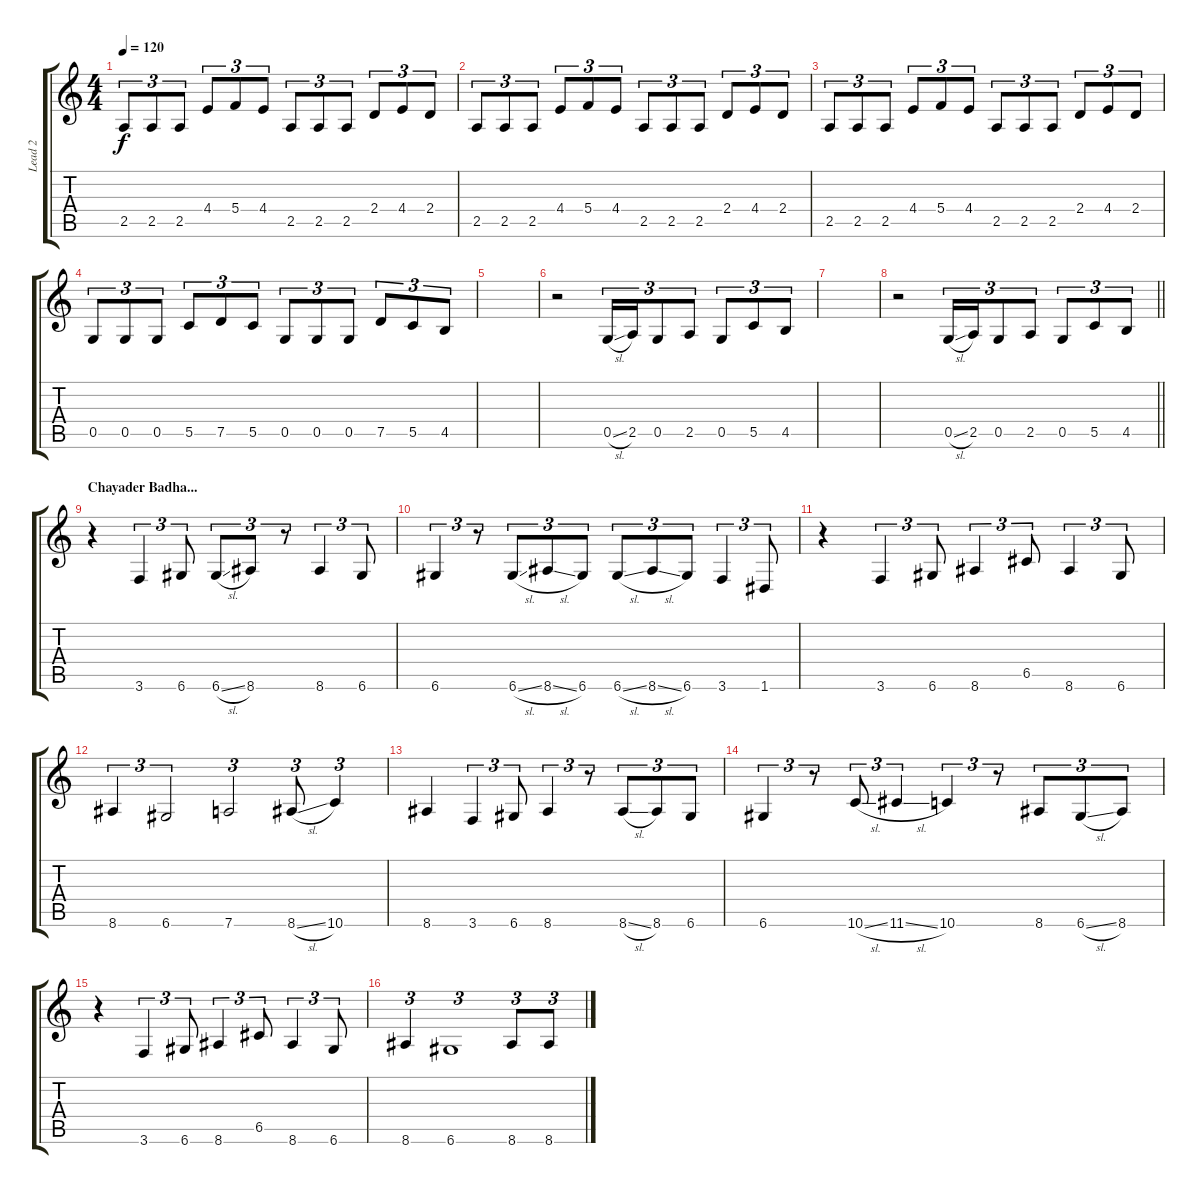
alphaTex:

\track ("Lead 2" "Lead 2") {instrument distortionguitar}
\staff {score tabs}
\tuning (D4 A3 F3 C3 G2 D2) {hide}
\ts (4 4)
\tempo 120
\clef g2
\ks c
2.5.8{tu (3 2) dy f} 2.5.8{tu (3 2)} 2.5.8{tu (3 2)} 4.4.8{tu (3 2)} 5.4.8{tu (3 2)} 4.4.8{tu (3 2)} 2.5.8{tu (3 2)} 2.5.8{tu (3 2)} 2.5.8{tu (3 2)} 2.4.8{tu (3 2)} 4.4.8{tu (3 2)} 2.4.8{tu (3 2)} |
2.5.8{tu (3 2)} 2.5.8{tu (3 2)} 2.5.8{tu (3 2)} 4.4.8{tu (3 2)} 5.4.8{tu (3 2)} 4.4.8{tu (3 2)} 2.5.8{tu (3 2)} 2.5.8{tu (3 2)} 2.5.8{tu (3 2)} 2.4.8{tu (3 2)} 4.4.8{tu (3 2)} 2.4.8{tu (3 2)} |
2.5.8{tu (3 2)} 2.5.8{tu (3 2)} 2.5.8{tu (3 2)} 4.4.8{tu (3 2)} 5.4.8{tu (3 2)} 4.4.8{tu (3 2)} 2.5.8{tu (3 2)} 2.5.8{tu (3 2)} 2.5.8{tu (3 2)} 2.4.8{tu (3 2)} 4.4.8{tu (3 2)} 2.4.8{tu (3 2)} |
0.5.8{tu (3 2)} 0.5.8{tu (3 2)} 0.5.8{tu (3 2)} 5.5.8{tu (3 2)} 7.5.8{tu (3 2)} 5.5.8{tu (3 2)} 0.5.8{tu (3 2)} 0.5.8{tu (3 2)} 0.5.8{tu (3 2)} 7.5.8{tu (3 2)} 5.5.8{tu (3 2)} 4.5.8{tu (3 2)} |
|
r.2 0.5{sl}.16{tu (3 2)} 2.5.16{tu (3 2)} 0.5.8{tu (3 2)} 2.5.8{tu (3 2)} 0.5.8{tu (3 2)} 5.5.8{tu (3 2)} 4.5.8{tu (3 2)} |
|
\barLineRight lightlight
r.2 0.5{sl}.16{tu (3 2)} 2.5.16{tu (3 2)} 0.5.8{tu (3 2)} 2.5.8{tu (3 2)} 0.5.8{tu (3 2)} 5.5.8{tu (3 2)} 4.5.8{tu (3 2)} |
\section ("" "Chayader Badha...")
r.4 3.6.4{tu (3 2)} 6.6.8{tu (3 2)} 6.6{sl}.8{tu (3 2)} 8.6.8{tu (3 2)} r.8{tu (3 2)} 8.6.4{tu (3 2)} 6.6.8{tu (3 2)} |
6.6.4{tu (3 2)} r.8{tu (3 2)} 6.6{sl}.8{tu (3 2)} 8.6{sl}.8{tu (3 2)} 6.6.8{tu (3 2)} 6.6{sl}.8{tu (3 2)} 8.6{sl}.8{tu (3 2)} 6.6.8{tu (3 2)} 3.6.4{tu (3 2)} 1.6.8{tu (3 2)} |
r.4 3.6.4{tu (3 2)} 6.6.8{tu (3 2)} 8.6.4{tu (3 2)} 6.5.8{tu (3 2)} 8.6.4{tu (3 2)} 6.6.8{tu (3 2)} |
8.6.4{tu (3 2)} 6.6.2{tu (3 2)} 7.6.2{tu (3 2)} 8.6{sl}.8{tu (3 2)} 10.6.4{tu (3 2)} |
8.6.4 3.6.4{tu (3 2)} 6.6.8{tu (3 2)} 8.6.4{tu (3 2)} r.8{tu (3 2)} 8.6{sl}.8{tu (3 2)} 8.6.8{tu (3 2)} 6.6.8{tu (3 2)} |
6.6.4{tu (3 2)} r.8{tu (3 2)} 10.6{sl}.8{tu (3 2)} 11.6{sl}.4{tu (3 2)} 10.6.4{tu (3 2)} r.8{tu (3 2)} 8.6.8{tu (3 2)} 6.6{sl}.8{tu (3 2)} 8.6.8{tu (3 2)} |
r.4 3.6.4{tu (3 2)} 6.6.8{tu (3 2)} 8.6.4{tu (3 2)} 6.5.8{tu (3 2)} 8.6.4{tu (3 2)} 6.6.8{tu (3 2)} |
8.6.4{tu (3 2)} 6.6.1{tu (3 2)} 8.6.8{tu (3 2)} 8.6.8{tu (3 2)}
